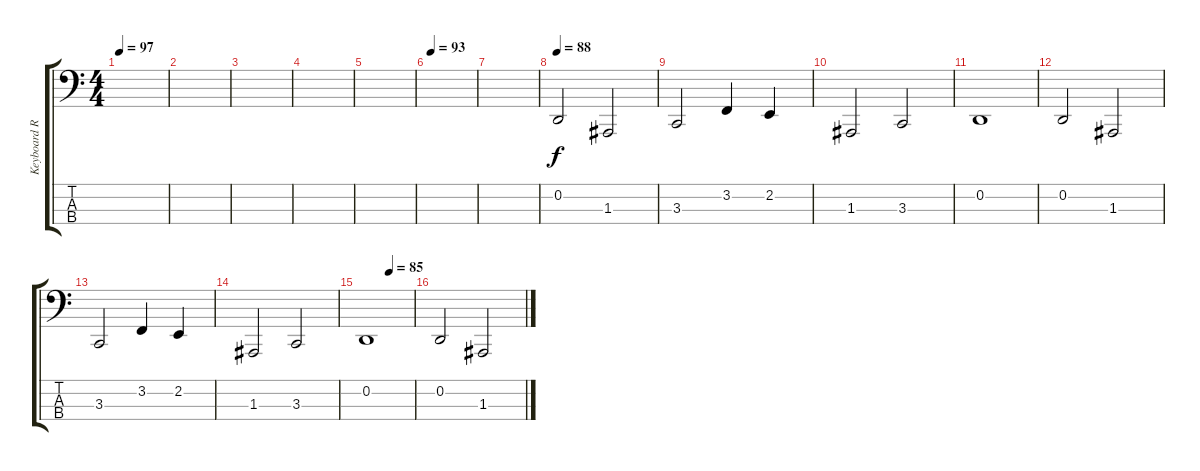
\track ("Keyboard R" "Keyboard R") {instrument churchorgan}
\staff {score tabs}
\tuning (G2 D2 A1 E1) {hide}
\ts (4 4)
\tempo 97
\clef f4
\ks c
|
|
|
|
|
\tempo (93 0.0625)
|
|
\tempo 88
0.2.2 1.3.2 |
3.3.2 3.2.4 2.2.4 |
1.3.2 3.3.2 |
0.2.1 |
0.2.2 1.3.2 |
3.3.2 3.2.4 2.2.4 |
1.3.2 3.3.2 |
\tempo (85 0.5)
0.2.1 |
0.2.2 1.3.2
